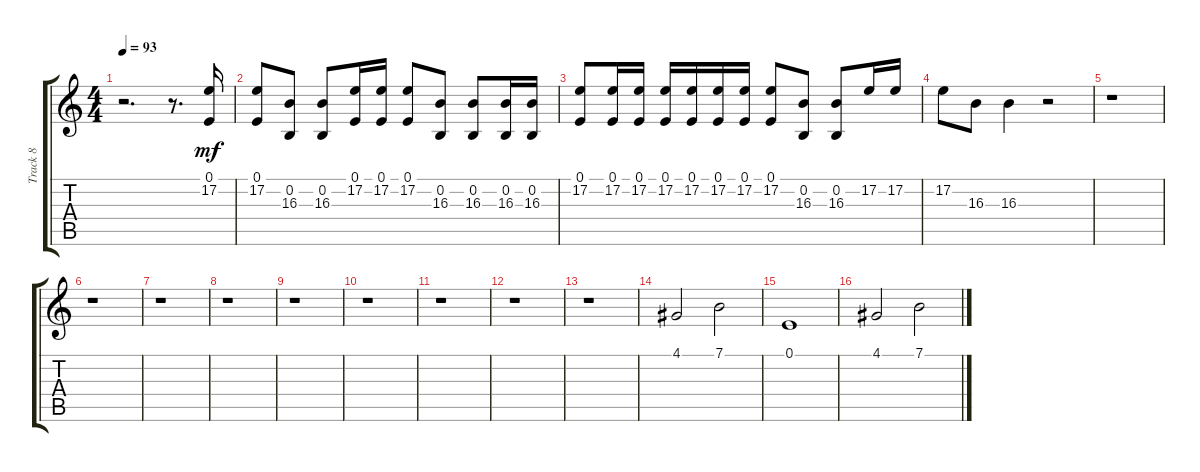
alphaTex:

\track ("Track 8" "Track 8") {instrument synthvoice}
\staff {score tabs}
\tuning (E4 B3 G3 D3 A2 E2) {hide}
\ts (4 4)
\tempo 93
\clef g2
\ks c
r.2{d dy mf} r.8{d} (0.1 17.2).16 |
(0.1 17.2).8 (0.2 16.3).8 (0.2 16.3).8 (0.1 17.2).16 (0.1 17.2).16 (0.1 17.2).8 (0.2 16.3).8 (0.2 16.3).8 (0.2 16.3).16 (0.2 16.3).16 |
(0.1 17.2).8 (0.1 17.2).16 (0.1 17.2).16 (0.1 17.2).16 (0.1 17.2).16 (0.1 17.2).16 (0.1 17.2).16 (0.1 17.2).8 (0.2 16.3).8 (0.2 16.3).8 17.2.16 17.2.16 |
17.2.8 16.3.8 16.3.4 r.2 |
r.1 |
r.1 |
r.1 |
r.1 |
r.1 |
r.1 |
r.1 |
r.1 |
r.1 |
4.1.2 7.1.2 |
0.1.1 |
4.1.2 7.1.2
